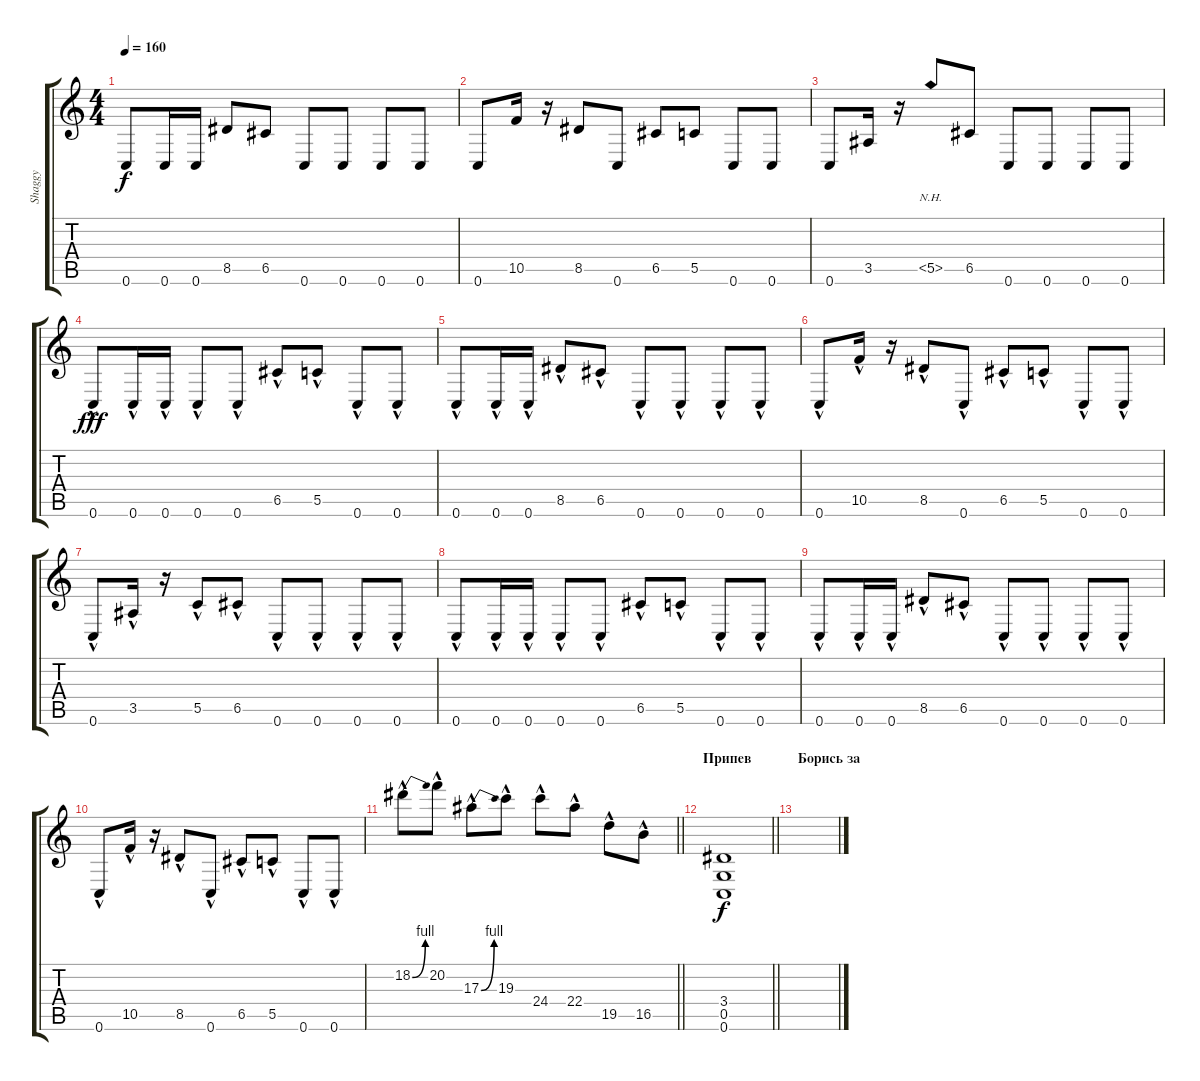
\track ("Shaggy" "Shaggy") {instrument distortionguitar}
\staff {score tabs}
\tuning (D4 A3 F3 C3 G2 C2) {hide}
\ts (4 4)
\tempo 160
\clef g2
\ks c
0.6.8{dy f} 0.6.16 0.6.16 8.5.8 6.5.8 0.6.8 0.6.8 0.6.8 0.6.8 |
0.6.8 10.5.16 r.16 8.5.8 0.6.8 6.5.8 5.5.8 0.6.8 0.6.8 |
0.6.8 3.5.16 r.16 5.5{nh}.8 6.5.8 0.6.8 0.6.8 0.6.8 0.6.8 |
0.6{hac}.8{dy fff} 0.6{hac}.16 0.6{hac}.16 0.6{hac}.8 0.6{hac}.8 6.5{hac}.8 5.5{hac}.8 0.6{hac}.8 0.6{hac}.8 |
0.6{hac}.8 0.6{hac}.16 0.6{hac}.16 8.5{hac}.8 6.5{hac}.8 0.6{hac}.8 0.6{hac}.8 0.6{hac}.8 0.6{hac}.8 |
0.6{hac}.8 10.5{hac}.16 r.16 8.5{hac}.8 0.6{hac}.8 6.5{hac}.8 5.5{hac}.8 0.6{hac}.8 0.6{hac}.8 |
0.6{hac}.8 3.5{hac}.16 r.16 5.5{hac}.8 6.5{hac}.8 0.6{hac}.8 0.6{hac}.8 0.6{hac}.8 0.6{hac}.8 |
0.6{hac}.8 0.6{hac}.16 0.6{hac}.16 0.6{hac}.8 0.6{hac}.8 6.5{hac}.8 5.5{hac}.8 0.6{hac}.8 0.6{hac}.8 |
0.6{hac}.8 0.6{hac}.16 0.6{hac}.16 8.5{hac}.8 6.5{hac}.8 0.6{hac}.8 0.6{hac}.8 0.6{hac}.8 0.6{hac}.8 |
0.6{hac}.8 10.5{hac}.16 r.16 8.5{hac}.8 0.6{hac}.8 6.5{hac}.8 5.5{hac}.8 0.6{hac}.8 0.6{hac}.8 |
\barLineRight lightlight
18.2{be (bend 0 0 60 4) hac}.8 20.2{hac}.8 17.3{be (bend 0 0 60 4) hac}.8 19.3{hac}.8 24.4{hac}.8 22.4{hac}.8 19.5{hac}.8 16.5{hac}.8 |
\section ("" "Припев")
\barLineRight lightlight
(3.4 0.5 0.6).1{dy f} |
\section ("" "Борись за ")
